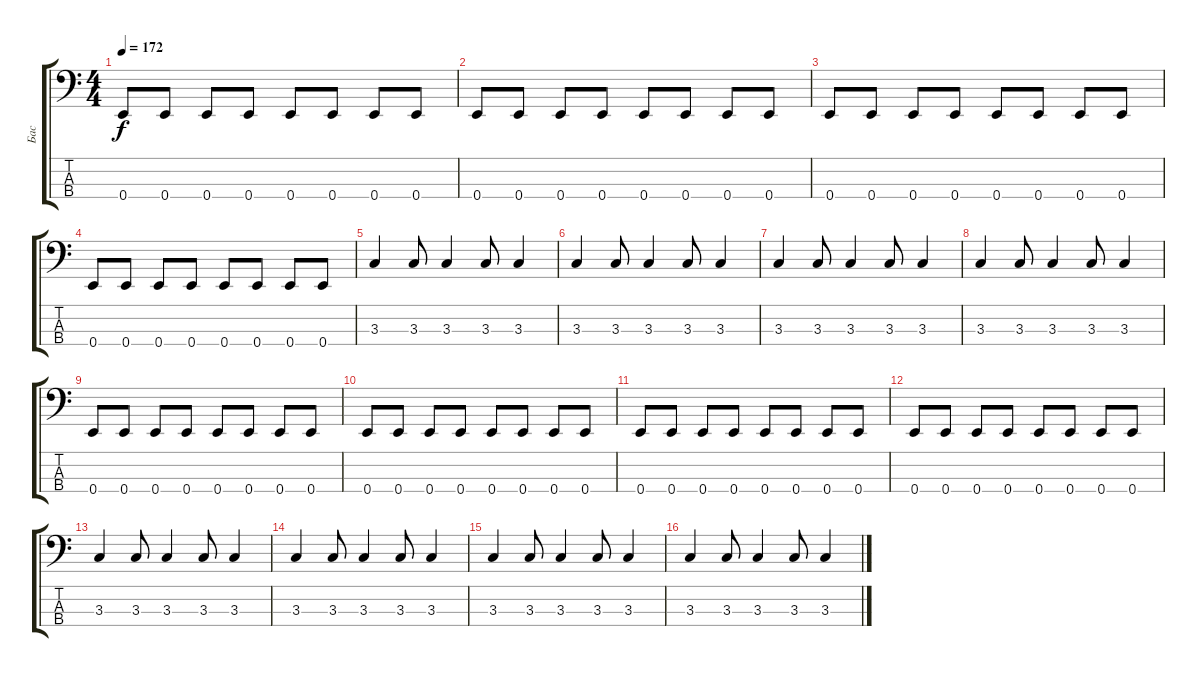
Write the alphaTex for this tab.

\track ("Бас" "Бас") {instrument electricbassfinger}
\staff {score tabs}
\tuning (G2 D2 A1 E1) {hide}
\ts (4 4)
\tempo 172
\clef f4
\ks c
0.4.8{dy f} 0.4.8 0.4.8 0.4.8 0.4.8 0.4.8 0.4.8 0.4.8 |
0.4.8 0.4.8 0.4.8 0.4.8 0.4.8 0.4.8 0.4.8 0.4.8 |
0.4.8 0.4.8 0.4.8 0.4.8 0.4.8 0.4.8 0.4.8 0.4.8 |
0.4.8 0.4.8 0.4.8 0.4.8 0.4.8 0.4.8 0.4.8 0.4.8 |
3.3.4 3.3.8 3.3.4 3.3.8 3.3.4 |
3.3.4 3.3.8 3.3.4 3.3.8 3.3.4 |
3.3.4 3.3.8 3.3.4 3.3.8 3.3.4 |
3.3.4 3.3.8 3.3.4 3.3.8 3.3.4 |
0.4.8 0.4.8 0.4.8 0.4.8 0.4.8 0.4.8 0.4.8 0.4.8 |
0.4.8 0.4.8 0.4.8 0.4.8 0.4.8 0.4.8 0.4.8 0.4.8 |
0.4.8 0.4.8 0.4.8 0.4.8 0.4.8 0.4.8 0.4.8 0.4.8 |
0.4.8 0.4.8 0.4.8 0.4.8 0.4.8 0.4.8 0.4.8 0.4.8 |
3.3.4 3.3.8 3.3.4 3.3.8 3.3.4 |
3.3.4 3.3.8 3.3.4 3.3.8 3.3.4 |
3.3.4 3.3.8 3.3.4 3.3.8 3.3.4 |
3.3.4 3.3.8 3.3.4 3.3.8 3.3.4
